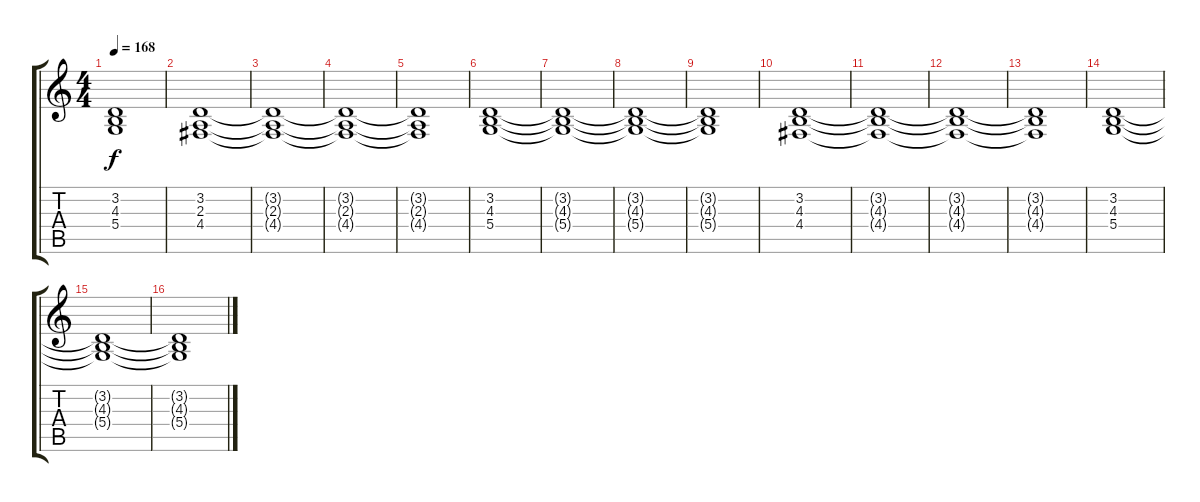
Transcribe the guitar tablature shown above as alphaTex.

\track "" {instrument lead2sawtooth}
\staff {score tabs}
\tuning (E4 B3 G3 D3 A2 E2) {hide}
\ts (4 4)
\tempo 168
\clef g2
\ks c
(3.2{t} 4.3{t} 5.4{t}).1{dy f} |
(3.2 2.3 4.4).1 |
(3.2{t} 2.3{t} 4.4{t}).1 |
(3.2{t} 2.3{t} 4.4{t}).1 |
(3.2{t} 2.3{t} 4.4{t}).1 |
(3.2 4.3 5.4).1 |
(3.2{t} 4.3{t} 5.4{t}).1 |
(3.2{t} 4.3{t} 5.4{t}).1 |
(3.2{t} 4.3{t} 5.4{t}).1 |
(3.2 4.3 4.4).1 |
(3.2{t} 4.3{t} 4.4{t}).1 |
(3.2{t} 4.3{t} 4.4{t}).1 |
(3.2{t} 4.3{t} 4.4{t}).1 |
(3.2 4.3 5.4).1 |
(3.2{t} 4.3{t} 5.4{t}).1 |
(3.2{t} 4.3{t} 5.4{t}).1
